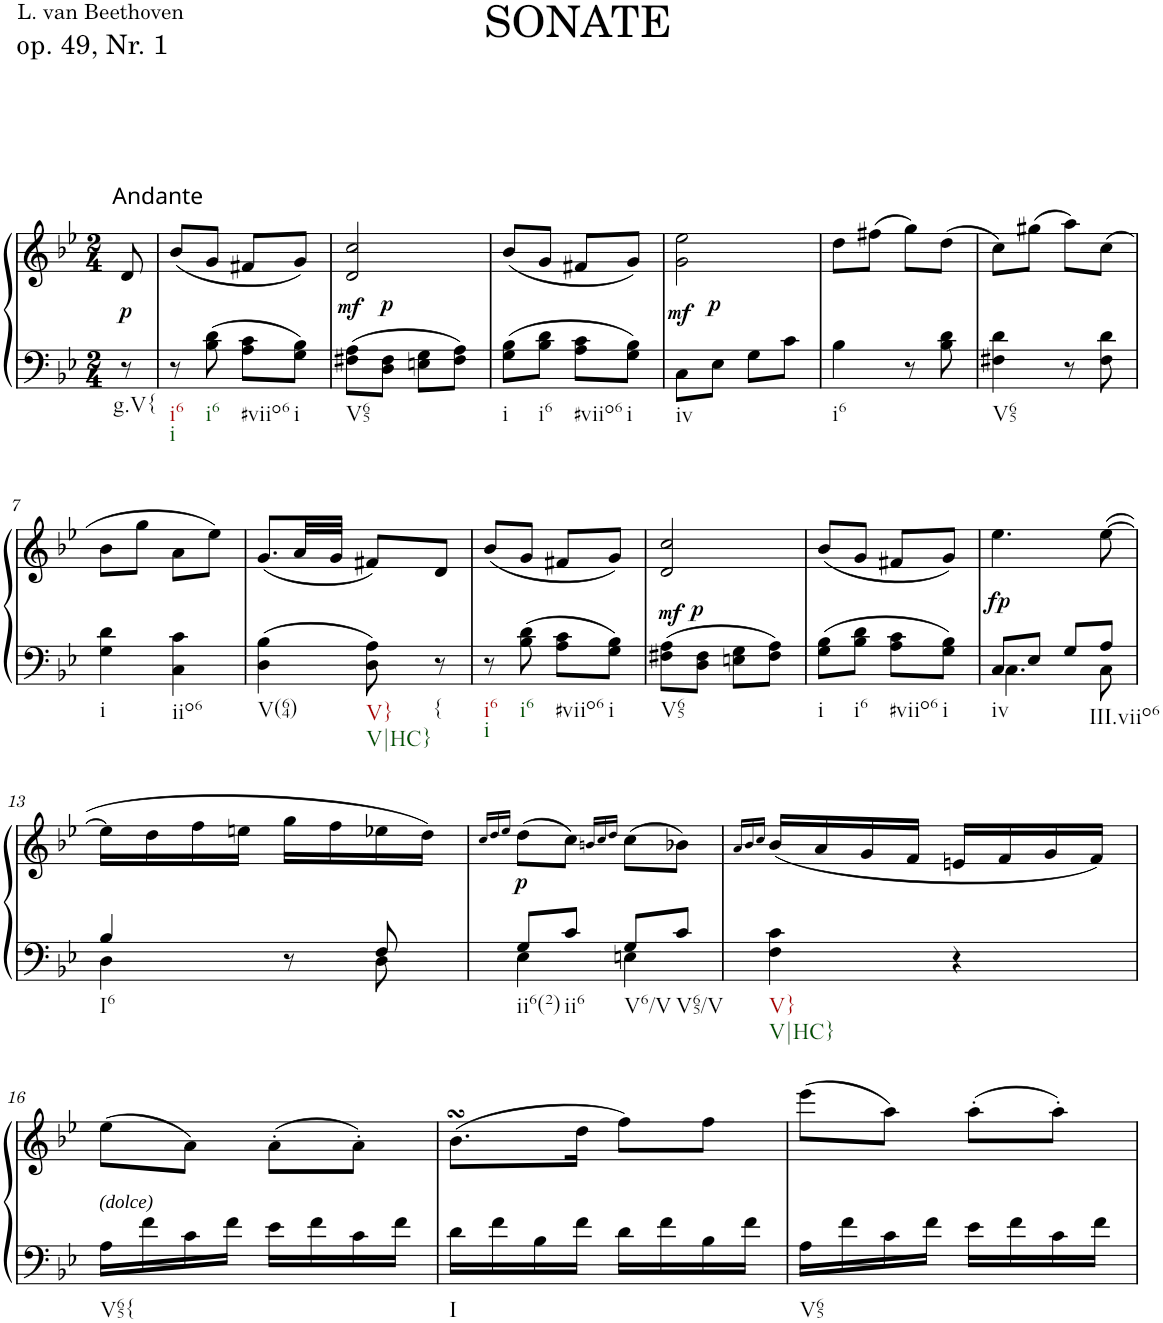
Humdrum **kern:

**kern	**kern	**dynam
*part1	*part1	*part1
*staff2	*staff1	*staff1/2
*I"Klavier linke Hand	*	*
*clefF4	*clefG2	*
*k[b-e-]	*k[b-e-]	*
*M2/4	*M2/4	*
=	=	=
!	!LO:TX:a:t=Andante	!
!LO:TX:b:t=g.V{	!	!
!	!	!LO:DY:b
8r	8d/	p
=1	=1	=1
!LO:TX:b:t=i6	!	!
!LO:TX:b:t=i	!	!
8r	(8b-/L	.
!LO:TX:b:t=i6	!	!
8B-\ 8d\	8g/J	.
!LO:TX:b:t=#viio6	!	!
8A\ 8c\L	8f#X/L	.
!LO:TX:b:t=i	!	!
8G\ 8B-\J	8g/J)	.
=2	=2	=2
!LO:TX:b:t=V65	!	!
!	!	!LO:DY:b
*	*^	*
8F#X\ 8A\L	2d/ 2cc/	8ryy	mf
!	!	!	!LO:DY:b
8D\ 8F#\J	.	4.ryy	p
8En\ 8G\L	.	.	.
8F#\ 8A\J	.	.	.
=3	=3	=3	=3
!LO:TX:b:t=i	!	!	!
*	*v	*v	*
8G\ 8B-\L	(8b-/L	.
!LO:TX:b:t=i6	!	!
8B-\ 8d\J	8g/J	.
!LO:TX:b:t=#viio6	!	!
8A\ 8c\L	8f#X/L	.
!LO:TX:b:t=i	!	!
8G\ 8B-\J	8g/J)	.
=4	=4	=4
!LO:TX:b:t=iv	!	!
!	!	!LO:DY:b
*	*^	*
8C\L	2g\ 2ee-\	8ryy	mf
!	!	!	!LO:DY:b
8E-\J	.	4.ryy	p
8G\L	.	.	.
8c\J	.	.	.
=5	=5	=5	=5
!LO:TX:b:t=i6	!	!	!
*	*v	*v	*
4B-\	8dd\L	.
.	(8ff#X\J	.
8r	8gg\L)	.
8B-\ 8d\	(8dd\J	.
=6	=6	=6
!LO:TX:b:t=V65	!	!
4F#X\ 4d\	8cc\L)	.
.	(8gg#X\J	.
8r	8aa\L)	.
8F#\ 8d\	(8cc\J	.
!!LO:LB:g=z
=7	=7	=7
!LO:TX:b:t=i	!	!
4G\ 4d\	8b-\L	.
.	8gg\J	.
!LO:TX:b:t=iio6	!	!
4C\ 4c\	8a\L	.
.	8ee-\J)	.
=8	=8	=8
!LO:TX:b:t=V(64)	!	!
4D\ 4B-\	(8.g/L	.
.	32a/LL	.
.	32g/JJJ	.
!LO:TX:b:t=V}	!	!
!LO:TX:b:t=V|HC}	!	!
8D\ 8A\	8f#X/L)	.
!LO:TX:b:t={	!	!
8r	8d/J	.
=9	=9	=9
!LO:TX:b:t=i6	!	!
!LO:TX:b:t=i	!	!
8r	(8b-/L	.
!LO:TX:b:t=i6	!	!
8B-\ 8d\	8g/J	.
!LO:TX:b:t=#viio6	!	!
8A\ 8c\L	8f#X/L	.
!LO:TX:b:t=i	!	!
8G\ 8B-\J	8g/J)	.
=10	=10	=10
!LO:TX:b:t=V65	!	!
!	!	!LO:DY:a=2
8F#X\ 8A\L	2d/ 2cc/	mf
!	!	!LO:DY:a=2
8D\ 8F#\J	.	p
8En\ 8G\L	.	.
8F#\ 8A\J	.	.
=11	=11	=11
!LO:TX:b:t=i	!	!
8G\ 8B-\L	(8b-/L	.
!LO:TX:b:t=i6	!	!
8B-\ 8d\J	8g/J	.
!LO:TX:b:t=#viio6	!	!
8A\ 8c\L	8f#X/L	.
!LO:TX:b:t=i	!	!
8G\ 8B-\J	8g/J)	.
=12	=12	=12
*^	*	*
!LO:TX:b:t=iv	!	!	!
!	!	!	!LO:DY:b
8C/L	4.C\	4.ee-\	fp
8E-/J	.	.	.
8G/L	.	.	.
!LO:TX:b:t=III.viio6	!	!	!
8A/J	8C\	([8ee-\	.
!!LO:LB:g=z
=13	=13	=13	=13
!LO:TX:b:t=I6	!	!	!
4B-/	4D\	16ee-\LL]	.
.	.	16dd\	.
.	.	16ff\	.
.	.	16een\JJ	.
8r	8ryy	16gg\LL	.
.	.	16ff\	.
8F/	8D\	16ee-X\	.
.	.	16dd\JJ)	.
=14	=14	=14	=14
.	.	16qcc/LL	.
.	.	16qdd/	.
.	.	16qee-/JJ	.
!LO:TX:b:t=ii6(2)	!	!	!
!	!	!	!LO:DY:b
8G/L	4E-\	(8dd\L	p
!LO:TX:b:t=ii6	!	!	!
8c/J	.	8cc\J)	.
.	.	16qbn/LL	.
.	.	16qcc/	.
.	.	16qdd/JJ	.
!LO:TX:b:t=V6/V	!	!	!
8G/L	4En\	(8cc\L	.
!LO:TX:b:t=V65/V	!	!	!
8c/J	.	8b-X\J)	.
*v	*v	*	*
=15	=15	=15
.	16qa/LL	.
.	16qb-/	.
.	16qcc/JJ	.
!LO:TX:b:t=V}	!	!
!LO:TX:b:t=V|HC}	!	!
4F\ 4c\	(16b-/LL	.
.	16a/	.
.	16g/	.
.	16f/JJ	.
4r	16en/LL	.
.	16f/	.
.	16g/	.
.	16f/JJ)	.
!!LO:LB:g=z
=16	=16	=16
*^	*	*
!	!	!LO:TX:b:i:t=(dolce)	!
!LO:TX:b:t=V65{	!	!	!
2ryy	16A\LL	(8ee-\L	.
.	16f\	.	.
.	16c\	8a\J)	.
.	16f\JJ	.	.
.	16e-\LL	(8a'\L	.
.	16f\	.	.
.	16c\	8a'\J)	.
.	16f\JJ	.	.
=17	=17	=17	=17
!LO:TX:b:t=I	!	!	!
*v	*v	*	*
16d\LL	(8.b-sSSs\L	.
16f\	.	.
16B-\	.	.
16f\JJ	16dd\Jk	.
16d\LL	8ff\L)	.
16f\	.	.
16B-\	8ff\J	.
16f\JJ	.	.
=18	=18	=18
!LO:TX:b:t=V65	!	!
16A\LL	(8eee-\L	.
16f\	.	.
16c\	8aa\J)	.
16f\JJ	.	.
16e-\LL	(8aa'\L	.
16f\	.	.
16c\	8aa'\J)	.
16f\JJ	.	.
=	=	=
*-	*-	*-
